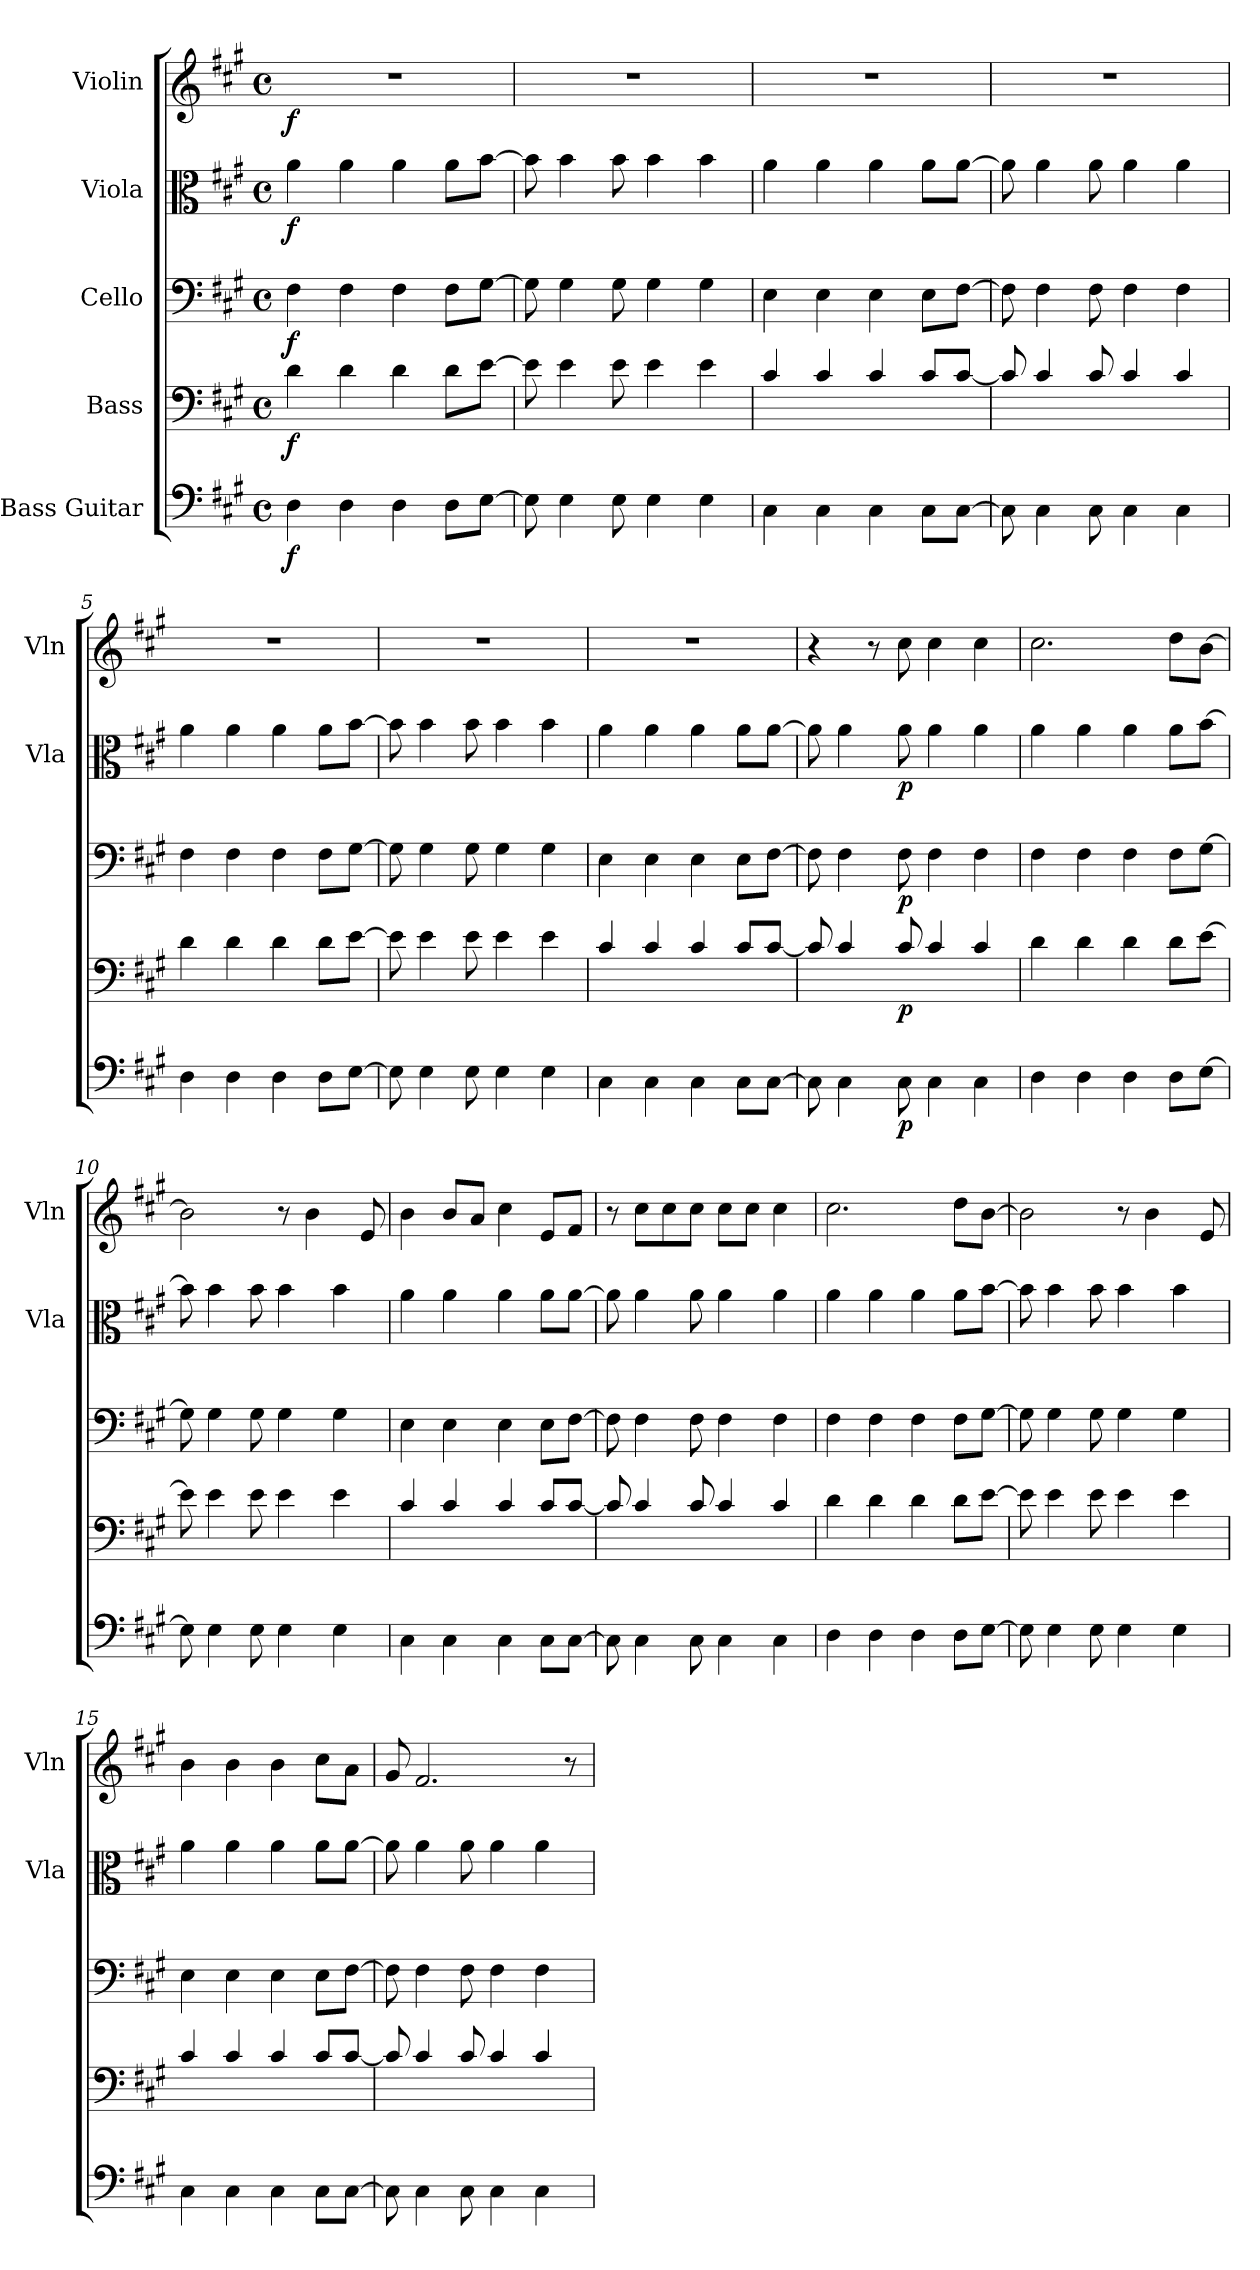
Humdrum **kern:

**kern	**dynam	**kern	**dynam	**kern	**dynam	**kern	**dynam	**kern	**dynam
*part5	*part5	*part4	*part4	*part3	*part3	*part2	*part2	*part1	*part1
*staff5	*staff5	*staff4	*staff4	*staff3	*staff3	*staff2	*staff2	*staff1	*staff1
*I"Bass Guitar	*	*I"Bass	*	*I"Cello	*	*I"Viola	*	*I"Violin	*
*	*	*	*	*	*	*I'Vla	*	*I'Vln	*
*stria4	*	*	*	*	*	*	*	*	*
*	*	*clefF4	*	*clefF4	*	*clefC3	*	*clefG2	*
*	*	*ITrd7c12	*	*	*	*	*	*	*
*k[f#c#g#]	*	*k[f#c#g#]	*	*k[f#c#g#]	*	*k[f#c#g#]	*	*k[f#c#g#]	*
*M4/4	*	*M4/4	*	*M4/4	*	*M4/4	*	*M4/4	*
*met(c)	*	*met(c)	*	*met(c)	*	*met(c)	*	*met(c)	*
=1	=1	=1	=1	=1	=1	=1	=1	=1	=1
!	!LO:DY:b	!	!LO:DY:b	!	!LO:DY:b	!	!LO:DY:b	!	!LO:DY:b
4D\	f	4D\	f	4F#\	f	4a\	f	1r	f
4D\	.	4D\	.	4F#\	.	4a\	.	.	.
4D\	.	4D\	.	4F#\	.	4a\	.	.	.
8D\L	.	8D\L	.	8F#\L	.	8a\L	.	.	.
[8E\J	.	[8E\J	.	[8G#\J	.	[8b\J	.	.	.
=2	=2	=2	=2	=2	=2	=2	=2	=2	=2
8E\]	.	8E\]	.	8G#\]	.	8b\]	.	1r	.
4E\	.	4E\	.	4G#\	.	4b\	.	.	.
8E\	.	8E\	.	8G#\	.	8b\	.	.	.
4E\	.	4E\	.	4G#\	.	4b\	.	.	.
4E\	.	4E\	.	4G#\	.	4b\	.	.	.
=3	=3	=3	=3	=3	=3	=3	=3	=3	=3
4C#\	.	4C#/	.	4E\	.	4a\	.	1r	.
4C#\	.	4C#/	.	4E\	.	4a\	.	.	.
4C#\	.	4C#/	.	4E\	.	4a\	.	.	.
8C#\L	.	8C#/L	.	8E\L	.	8a\L	.	.	.
[8C#\J	.	[8C#/J	.	[8F#\J	.	[8a\J	.	.	.
=4	=4	=4	=4	=4	=4	=4	=4	=4	=4
8C#\]	.	8C#/]	.	8F#\]	.	8a\]	.	1r	.
4C#\	.	4C#/	.	4F#\	.	4a\	.	.	.
8C#\	.	8C#/	.	8F#\	.	8a\	.	.	.
4C#\	.	4C#/	.	4F#\	.	4a\	.	.	.
4C#\	.	4C#/	.	4F#\	.	4a\	.	.	.
=5	=5	=5	=5	=5	=5	=5	=5	=5	=5
4D\	.	4D\	.	4F#\	.	4a\	.	1r	.
4D\	.	4D\	.	4F#\	.	4a\	.	.	.
4D\	.	4D\	.	4F#\	.	4a\	.	.	.
8D\L	.	8D\L	.	8F#\L	.	8a\L	.	.	.
[8E\J	.	[8E\J	.	[8G#\J	.	[8b\J	.	.	.
!!LO:LB:g=z
=6	=6	=6	=6	=6	=6	=6	=6	=6	=6
8E\]	.	8E\]	.	8G#\]	.	8b\]	.	1r	.
4E\	.	4E\	.	4G#\	.	4b\	.	.	.
8E\	.	8E\	.	8G#\	.	8b\	.	.	.
4E\	.	4E\	.	4G#\	.	4b\	.	.	.
4E\	.	4E\	.	4G#\	.	4b\	.	.	.
=7	=7	=7	=7	=7	=7	=7	=7	=7	=7
4C#\	.	4C#/	.	4E\	.	4a\	.	1r	.
4C#\	.	4C#/	.	4E\	.	4a\	.	.	.
4C#\	.	4C#/	.	4E\	.	4a\	.	.	.
8C#\L	.	8C#/L	.	8E\L	.	8a\L	.	.	.
[8C#\J	.	[8C#/J	.	[8F#\J	.	[8a\J	.	.	.
=8	=8	=8	=8	=8	=8	=8	=8	=8	=8
8C#\]	.	8C#/]	.	8F#\]	.	8a\]	.	4r	.
4C#\	.	4C#/	.	4F#\	.	4a\	.	.	.
.	.	.	.	.	.	.	.	8r	.
!	!LO:DY:b	!	!LO:DY:b	!	!LO:DY:b	!	!LO:DY:b	!	!
8C#\	p	8C#/	p	8F#\	p	8a\	p	8cc#\	.
4C#\	.	4C#/	.	4F#\	.	4a\	.	4cc#\	.
4C#\	.	4C#/	.	4F#\	.	4a\	.	4cc#\	.
=9	=9	=9	=9	=9	=9	=9	=9	=9	=9
4D\	.	4D\	.	4F#\	.	4a\	.	2.cc#\	.
4D\	.	4D\	.	4F#\	.	4a\	.	.	.
4D\	.	4D\	.	4F#\	.	4a\	.	.	.
8D\L	.	8D\L	.	8F#\L	.	8a\L	.	8dd\L	.
[8E\J	.	[8E\J	.	[8G#\J	.	[8b\J	.	[8b\J	.
=10	=10	=10	=10	=10	=10	=10	=10	=10	=10
8E\]	.	8E\]	.	8G#\]	.	8b\]	.	2b\]	.
4E\	.	4E\	.	4G#\	.	4b\	.	.	.
8E\	.	8E\	.	8G#\	.	8b\	.	.	.
4E\	.	4E\	.	4G#\	.	4b\	.	8r	.
.	.	.	.	.	.	.	.	4b\	.
4E\	.	4E\	.	4G#\	.	4b\	.	.	.
.	.	.	.	.	.	.	.	8e/	.
=11	=11	=11	=11	=11	=11	=11	=11	=11	=11
4C#\	.	4C#/	.	4E\	.	4a\	.	4b\	.
4C#\	.	4C#/	.	4E\	.	4a\	.	8b/L	.
.	.	.	.	.	.	.	.	8a/J	.
4C#\	.	4C#/	.	4E\	.	4a\	.	4cc#\	.
8C#\L	.	8C#/L	.	8E\L	.	8a\L	.	8e/L	.
[8C#\J	.	[8C#/J	.	[8F#\J	.	[8a\J	.	8f#/J	.
!!LO:PB:g=z
=12	=12	=12	=12	=12	=12	=12	=12	=12	=12
8C#\]	.	8C#/]	.	8F#\]	.	8a\]	.	8r	.
4C#\	.	4C#/	.	4F#\	.	4a\	.	8cc#\L	.
.	.	.	.	.	.	.	.	8cc#\	.
8C#\	.	8C#/	.	8F#\	.	8a\	.	8cc#\J	.
4C#\	.	4C#/	.	4F#\	.	4a\	.	8cc#\L	.
.	.	.	.	.	.	.	.	8cc#\J	.
4C#\	.	4C#/	.	4F#\	.	4a\	.	4cc#\	.
=13	=13	=13	=13	=13	=13	=13	=13	=13	=13
4D\	.	4D\	.	4F#\	.	4a\	.	2.cc#\	.
4D\	.	4D\	.	4F#\	.	4a\	.	.	.
4D\	.	4D\	.	4F#\	.	4a\	.	.	.
8D\L	.	8D\L	.	8F#\L	.	8a\L	.	8dd\L	.
[8E\J	.	[8E\J	.	[8G#\J	.	[8b\J	.	[8b\J	.
=14	=14	=14	=14	=14	=14	=14	=14	=14	=14
8E\]	.	8E\]	.	8G#\]	.	8b\]	.	2b\]	.
4E\	.	4E\	.	4G#\	.	4b\	.	.	.
8E\	.	8E\	.	8G#\	.	8b\	.	.	.
4E\	.	4E\	.	4G#\	.	4b\	.	8r	.
.	.	.	.	.	.	.	.	4b\	.
4E\	.	4E\	.	4G#\	.	4b\	.	.	.
.	.	.	.	.	.	.	.	8e/	.
=15	=15	=15	=15	=15	=15	=15	=15	=15	=15
4C#\	.	4C#/	.	4E\	.	4a\	.	4b\	.
4C#\	.	4C#/	.	4E\	.	4a\	.	4b\	.
4C#\	.	4C#/	.	4E\	.	4a\	.	4b\	.
8C#\L	.	8C#/L	.	8E\L	.	8a\L	.	8cc#\L	.
[8C#\J	.	[8C#/J	.	[8F#\J	.	[8a\J	.	8a\J	.
=16	=16	=16	=16	=16	=16	=16	=16	=16	=16
8C#\]	.	8C#/]	.	8F#\]	.	8a\]	.	8g#/	.
4C#\	.	4C#/	.	4F#\	.	4a\	.	2.f#/	.
8C#\	.	8C#/	.	8F#\	.	8a\	.	.	.
4C#\	.	4C#/	.	4F#\	.	4a\	.	.	.
4C#\	.	4C#/	.	4F#\	.	4a\	.	.	.
.	.	.	.	.	.	.	.	8r	.
=	=	=	=	=	=	=	=	=	=
*-	*-	*-	*-	*-	*-	*-	*-	*-	*-
